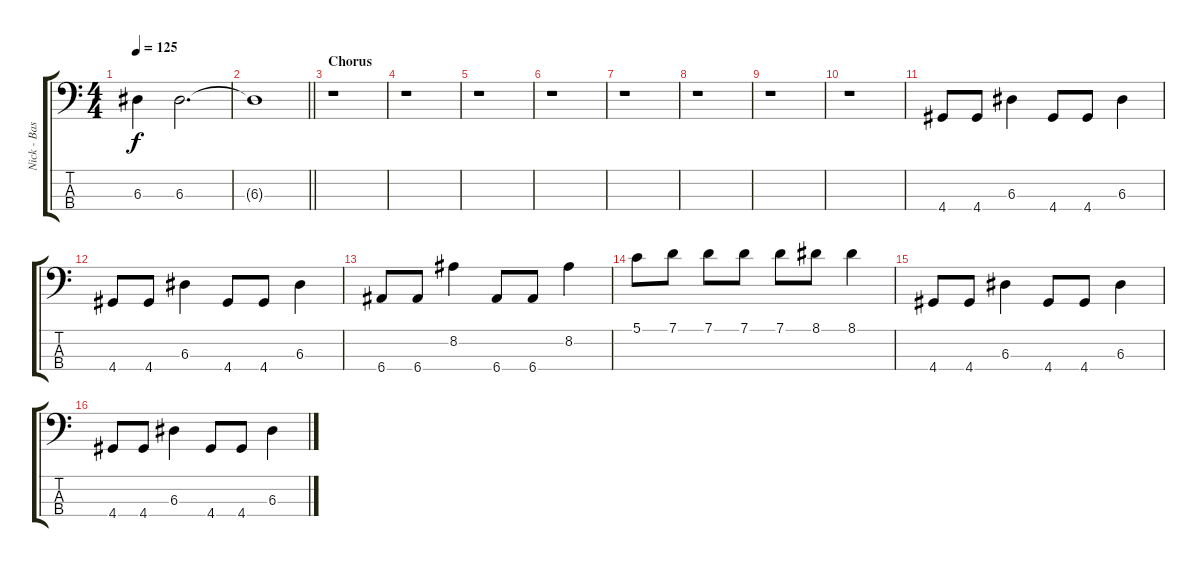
\track ("Nick - Bass" "Nick - Bas") {instrument electricbassfinger}
\staff {score tabs}
\tuning (G2 D2 A1 E1) {hide}
\ts (4 4)
\tempo 125
\clef f4
\ks c
6.3.4{dy f} 6.3.2{d} |
\barLineRight lightlight
6.3{t}.1 |
\section ("" "Chorus")
r.1 |
r.1 |
r.1 |
r.1 |
r.1 |
r.1 |
r.1 |
r.1 |
4.4.8 4.4.8 6.3.4 4.4.8 4.4.8 6.3.4 |
4.4.8 4.4.8 6.3.4 4.4.8 4.4.8 6.3.4 |
6.4.8 6.4.8 8.2.4 6.4.8 6.4.8 8.2.4 |
5.1.8 7.1.8 7.1.8 7.1.8 7.1.8 8.1.8 8.1.4 |
4.4.8 4.4.8 6.3.4 4.4.8 4.4.8 6.3.4 |
4.4.8 4.4.8 6.3.4 4.4.8 4.4.8 6.3.4
